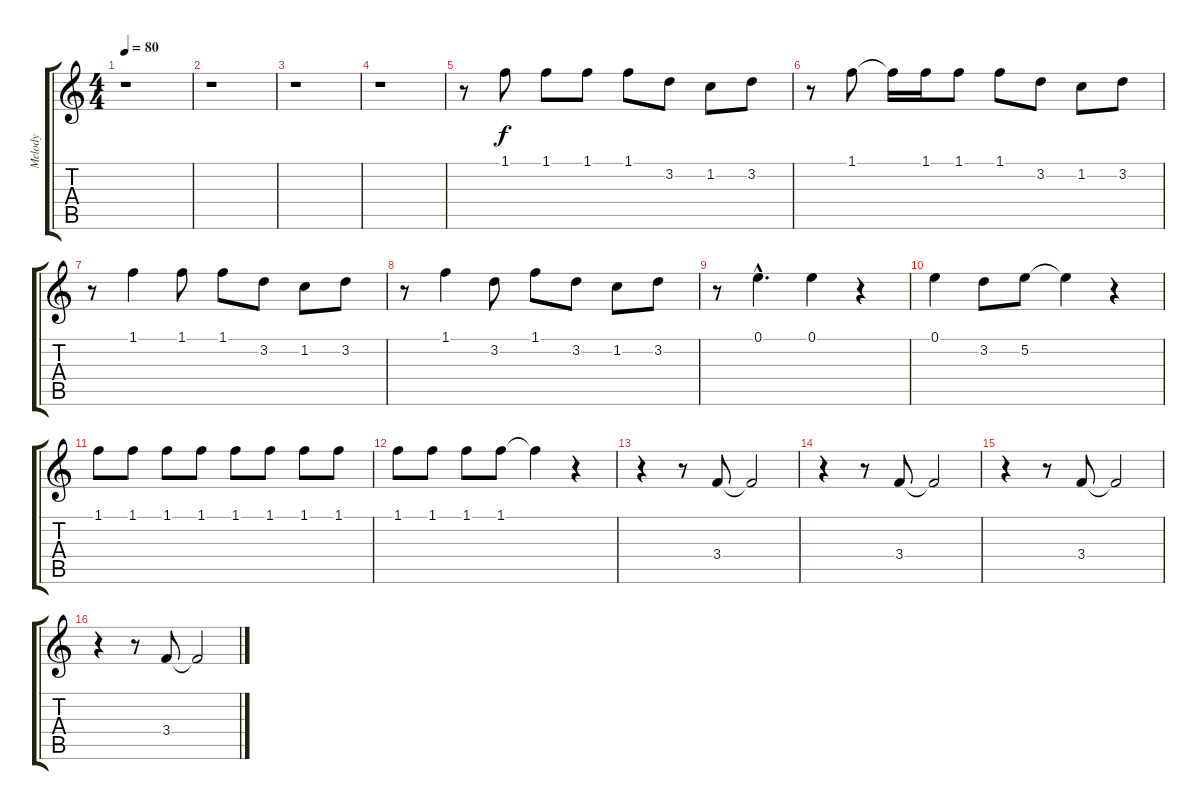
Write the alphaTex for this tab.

\track ("Melody" "Melody") {instrument acousticguitarsteel}
\staff {score tabs}
\tuning (E4 B3 G3 D3 A2 E2) {hide}
\ts (4 4)
\tempo 80
\clef g2
\ks c
r.1{dy f instrument acousticguitarsteel} |
r.1 |
r.1 |
r.1 |
r.8 1.1.8 1.1.8 1.1.8 1.1.8 3.2.8 1.2.8 3.2.8 |
r.8 1.1.8 1.1{t}.16 1.1.16 1.1.8 1.1.8 3.2.8 1.2.8 3.2.8 |
r.8 1.1.4 1.1.8 1.1.8 3.2.8 1.2.8 3.2.8 |
r.8 1.1.4 3.2.8 1.1.8 3.2.8 1.2.8 3.2.8 |
r.8 0.1{hac}.4{d} 0.1.4 r.4 |
0.1.4 3.2.8 5.2.8 5.2{t}.4 r.4 |
1.1.8 1.1.8 1.1.8 1.1.8 1.1.8 1.1.8 1.1.8 1.1.8 |
1.1.8 1.1.8 1.1.8 1.1.8 1.1{t}.4 r.4 |
r.4 r.8 3.4.8 3.4{t}.2 |
r.4 r.8 3.4.8 3.4{t}.2 |
r.4 r.8 3.4.8 3.4{t}.2 |
r.4 r.8 3.4.8 3.4{t}.2
